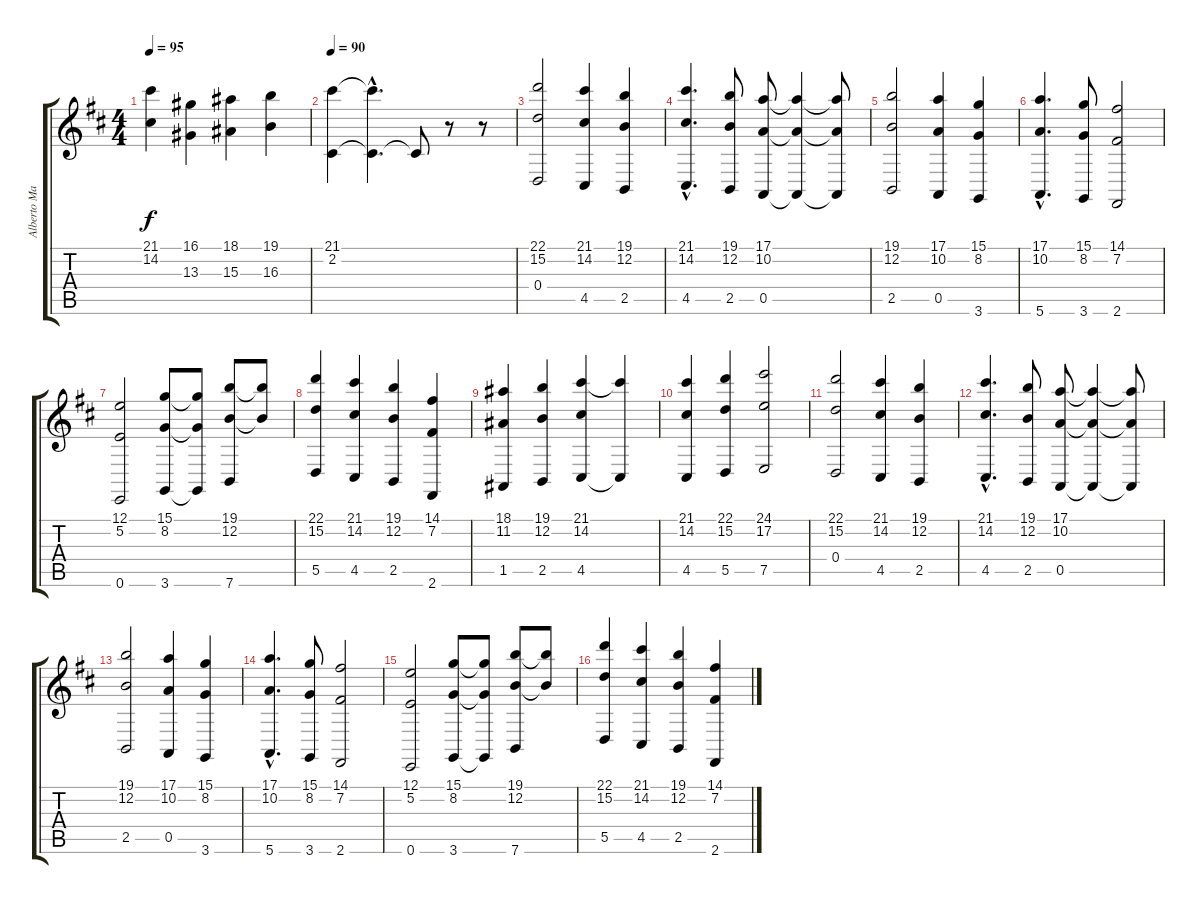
\track ("Alberto Maroto - Back Vocal" "Alberto Ma") {instrument choiraahs}
\staff {score tabs}
\tuning (E4 B3 G3 D3 A2 E2) {hide}
\ts (4 4)
\tempo 95
\clef g2
\ks bminor
(21.1 14.2).4{dy f} (16.1 13.3).4 (18.1 15.3).4 (19.1 16.3).4 |
\tempo 90
(21.1 2.2).4 (21.1{hac t} 2.2{hac t}).4{d} 2.2{t}.8 r.8 r.8 |
(22.1 15.2 0.4).2 (21.1 14.2 4.5).4 (19.1 12.2 2.5).4 |
(21.1{hac} 14.2{hac} 4.5{hac}).4{d} (19.1 12.2 2.5).8 (17.1 10.2 0.5).8 (17.1{t} 10.2{t} 0.5{t}).4 (17.1{t} 10.2{t} 0.5{t}).8 |
(19.1 12.2 2.5).2 (17.1 10.2 0.5).4 (15.1 8.2 3.6).4 |
(17.1{hac} 10.2{hac} 5.6{hac}).4{d} (15.1 8.2 3.6).8 (14.1 7.2 2.6).2 |
(12.1 5.2 0.6).2 (15.1 8.2 3.6).8 (15.1{t} 8.2{t} 3.6{t}).8 (19.1 12.2 7.6).8 (19.1{t} 12.2{t}).8 |
(22.1 15.2 5.5).4 (21.1 14.2 4.5).4 (19.1 12.2 2.5).4 (14.1 7.2 2.6).4 |
(18.1 11.2 1.5).4 (19.1 12.2 2.5).4 (21.1 14.2 4.5).4 (21.1{t} 4.5{t}).4 |
(21.1 14.2 4.5).4 (22.1 15.2 5.5).4 (24.1 17.2 7.5).2 |
(22.1 15.2 0.4).2 (21.1 14.2 4.5).4 (19.1 12.2 2.5).4 |
(21.1{hac} 14.2{hac} 4.5{hac}).4{d} (19.1 12.2 2.5).8 (17.1 10.2 0.5).8 (17.1{t} 10.2{t} 0.5{t}).4 (17.1{t} 10.2{t} 0.5{t}).8 |
(19.1 12.2 2.5).2 (17.1 10.2 0.5).4 (15.1 8.2 3.6).4 |
(17.1{hac} 10.2{hac} 5.6{hac}).4{d} (15.1 8.2 3.6).8 (14.1 7.2 2.6).2 |
(12.1 5.2 0.6).2 (15.1 8.2 3.6).8 (15.1{t} 8.2{t} 3.6{t}).8 (19.1 12.2 7.6).8 (19.1{t} 12.2{t}).8 |
(22.1 15.2 5.5).4 (21.1 14.2 4.5).4 (19.1 12.2 2.5).4 (14.1 7.2 2.6).4
